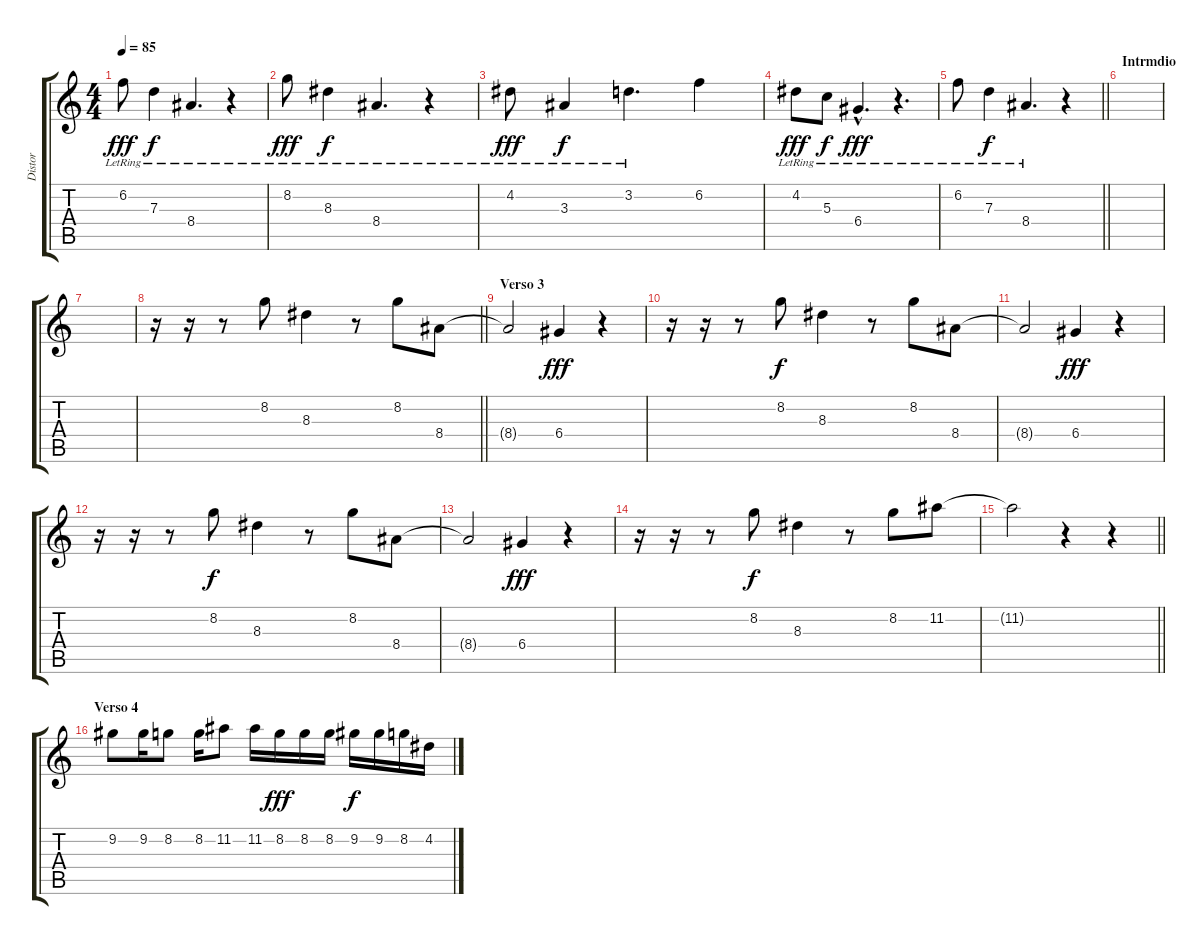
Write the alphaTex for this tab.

\track ("Distor" "Distor") {instrument electricguitarclean}
\staff {score tabs}
\tuning (E4 B3 G3 D3 A2 E2) {hide}
\ts (4 4)
\tempo 85
\clef g2
\ks c
6.2{lr}.8{dy fff} 7.3{lr}.4{dy f} 8.4{lr}.4{d} r.4 |
8.2{lr}.8{dy fff} 8.3{lr}.4{dy f} 8.4{lr}.4{d} r.4 |
4.2{lr}.8{dy fff} 3.3{lr}.4{dy f} 3.2{lr}.4{d} 6.2.4 |
4.2{lr}.8{dy fff} 5.3{lr}.8{dy f} 6.4{hac lr}.4{d dy fff} r.4{d} |
\barLineRight lightlight
6.2{lr}.8 7.3{lr}.4{dy f} 8.4{lr}.4{d} r.4 |
\section ("" "Intrmdio")
|
|
\barLineRight lightlight
r.16 r.16 r.8 8.2.8 8.3.4 r.8 8.2.8 8.4.8 |
\section ("" "Verso 3")
8.4{t}.2 6.4.4{dy fff} r.4 |
r.16 r.16 r.8 8.2.8{dy f} 8.3.4 r.8 8.2.8 8.4.8 |
8.4{t}.2 6.4.4{dy fff} r.4 |
r.16 r.16 r.8 8.2.8{dy f} 8.3.4 r.8 8.2.8 8.4.8 |
8.4{t}.2 6.4.4{dy fff} r.4 |
r.16 r.16 r.8 8.2.8{dy f} 8.3.4 r.8 8.2.8 11.2.8 |
\barLineRight lightlight
11.2{t}.2 r.4 r.4 |
\section ("" "Verso 4")
9.2.8 9.2.16 8.2.8 8.2.16 11.2.8 11.2.16 8.2.16{dy fff} 8.2.16 8.2.16 9.2.16{dy f} 9.2.16 8.2.16 4.2.16
